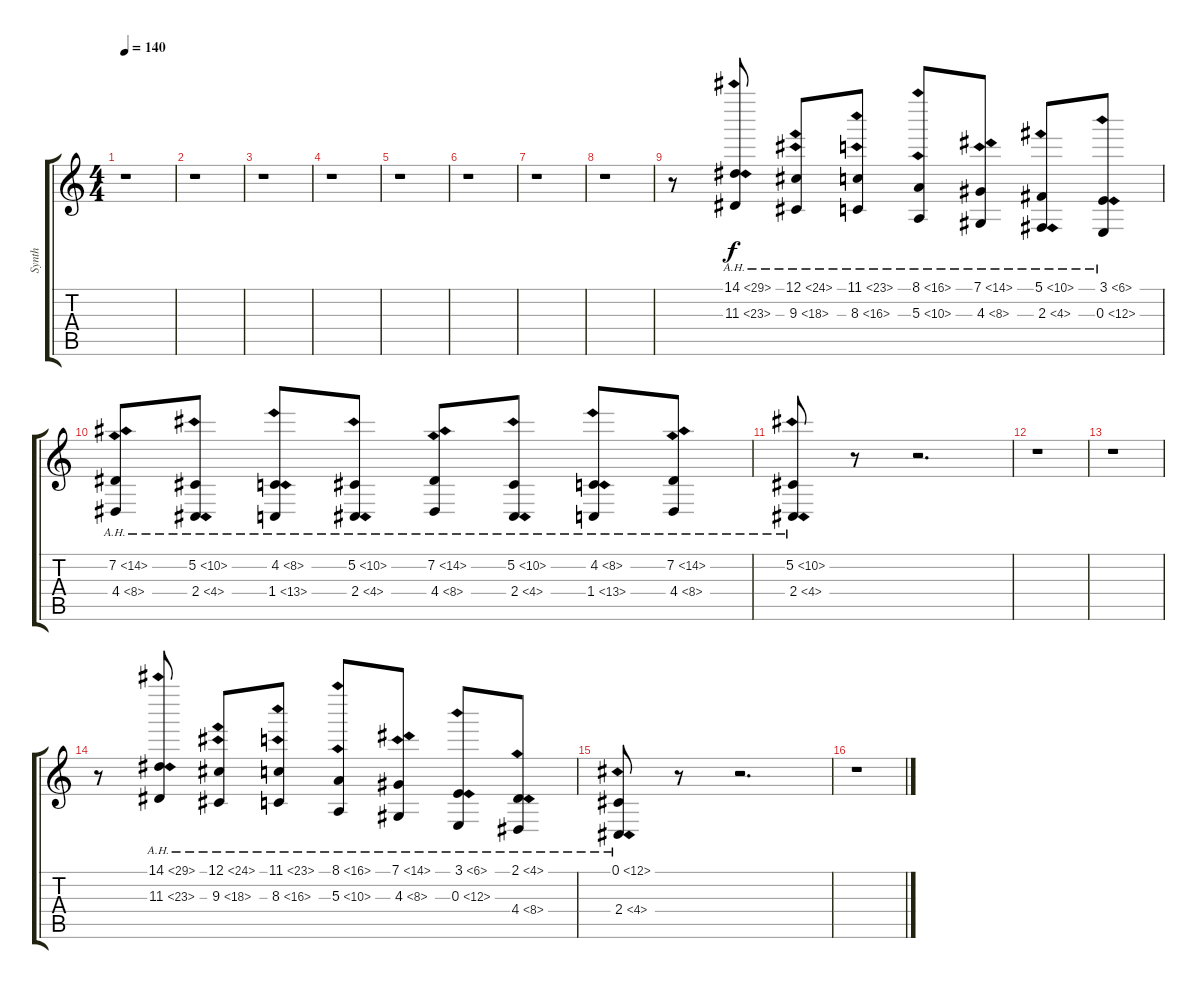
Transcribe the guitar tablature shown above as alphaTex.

\track ("Synth" "Synth") {instrument stringensemble1}
\staff {score tabs}
\tuning (Db4 Ab3 E3 B2 Gb2 Db2) {hide}
\ts (4 4)
\tempo 140
\clef g2
\ks c
r.1{dy f instrument stringensemble1} |
r.1 |
r.1 |
r.1 |
r.1 |
r.1 |
r.1 |
r.1 |
r.8 (14.1{ah 15} 11.3{ah 12}).8 (12.1{ah 12} 9.3{ah 9}).8 (11.1{ah 12} 8.3{ah 8}).8 (8.1{ah 8} 5.3{ah 5}).8 (7.1{ah 7} 4.3{ah 4}).8 (5.1{ah 5} 2.3{ah 2}).8 (3.1{ah 3} 0.3{ah 12}).8 |
(7.2{ah 7} 4.4{ah 4}).8 (5.2{ah 5} 2.4{ah 2}).8 (4.2{ah 4} 1.4{ah 12}).8 (5.2{ah 5} 2.4{ah 2}).8 (7.2{ah 7} 4.4{ah 4}).8 (5.2{ah 5} 2.4{ah 2}).8 (4.2{ah 4} 1.4{ah 12}).8 (7.2{ah 7} 4.4{ah 4}).8 |
(5.2{ah 5} 2.4{ah 2}).8 r.8 r.2{d} |
r.1 |
r.1 |
r.8 (14.1{ah 15} 11.3{ah 12}).8 (12.1{ah 12} 9.3{ah 9}).8 (11.1{ah 12} 8.3{ah 8}).8 (8.1{ah 8} 5.3{ah 5}).8 (7.1{ah 7} 4.3{ah 4}).8 (3.1{ah 3} 0.3{ah 12}).8 (2.1{ah 2} 4.4{ah 4}).8 |
(0.1{ah 12} 2.4{ah 2}).8 r.8 r.2{d} |
r.1
